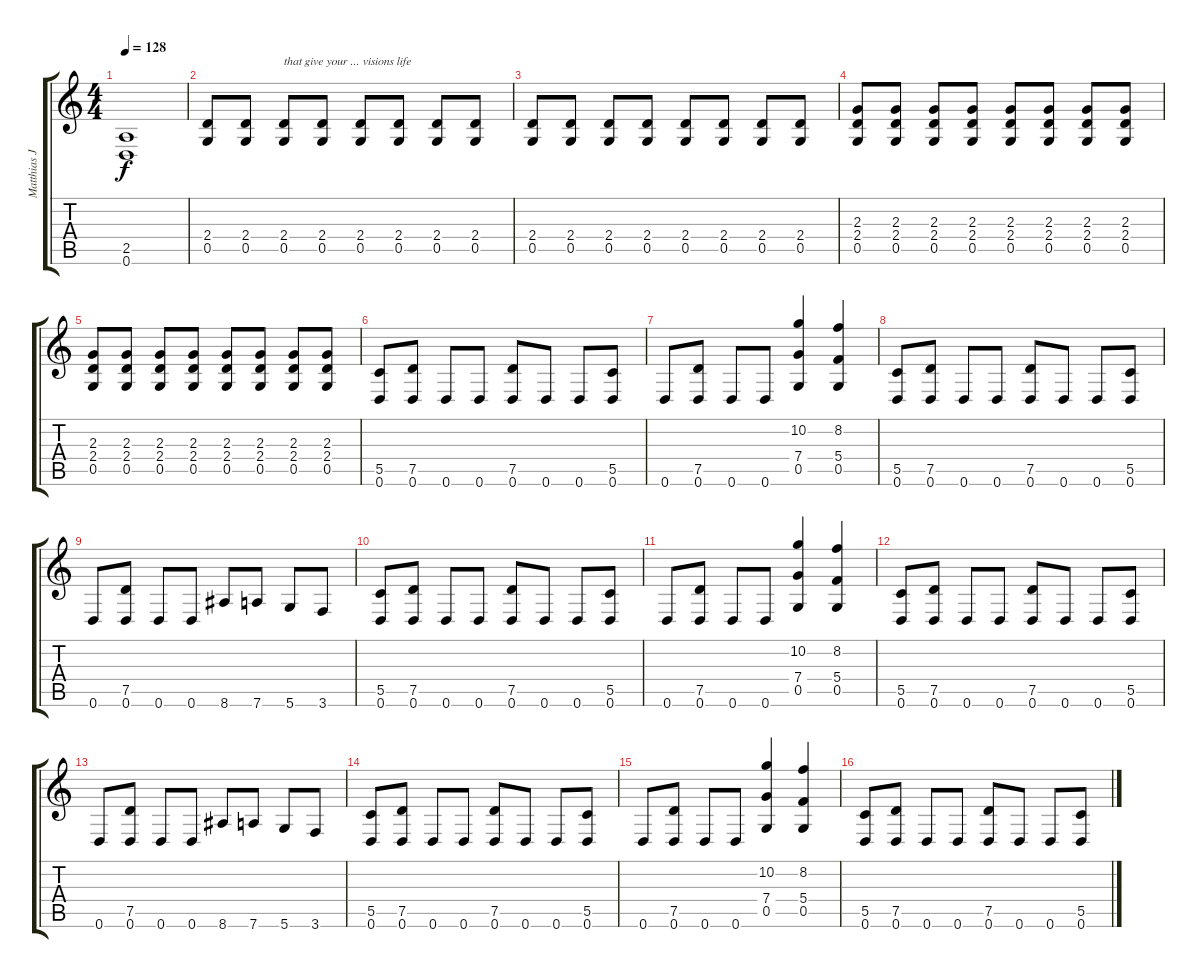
\track ("Matthias Jabs" "Matthias J") {instrument distortionguitar}
\staff {score tabs}
\tuning (D4 A3 F3 C3 G2 D2) {hide}
\ts (4 4)
\tempo 128
\clef g2
\ks c
(2.5{t} 0.6{t}).1{dy f} |
(2.4 0.5).8 (2.4 0.5).8 (2.4 0.5).8{txt "that give your ... visions life"} (2.4 0.5).8 (2.4 0.5).8 (2.4 0.5).8 (2.4 0.5).8 (2.4 0.5).8 |
(2.4 0.5).8 (2.4 0.5).8 (2.4 0.5).8 (2.4 0.5).8 (2.4 0.5).8 (2.4 0.5).8 (2.4 0.5).8 (2.4 0.5).8 |
(2.3 2.4 0.5).8 (2.3 2.4 0.5).8 (2.3 2.4 0.5).8 (2.3 2.4 0.5).8 (2.3 2.4 0.5).8 (2.3 2.4 0.5).8 (2.3 2.4 0.5).8 (2.3 2.4 0.5).8 |
(2.3 2.4 0.5).8 (2.3 2.4 0.5).8 (2.3 2.4 0.5).8 (2.3 2.4 0.5).8 (2.3 2.4 0.5).8 (2.3 2.4 0.5).8 (2.3 2.4 0.5).8 (2.3 2.4 0.5).8 |
(5.5 0.6).8{instrument distortionguitar} (7.5 0.6).8 0.6.8 0.6.8 (7.5 0.6).8 0.6.8 0.6.8 (5.5 0.6).8 |
0.6.8 (7.5 0.6).8 0.6.8 0.6.8 (10.2 7.4 0.5).4 (8.2 5.4 0.5).4 |
(5.5 0.6).8 (7.5 0.6).8 0.6.8 0.6.8 (7.5 0.6).8 0.6.8 0.6.8 (5.5 0.6).8 |
0.6.8 (7.5 0.6).8 0.6.8 0.6.8 8.6.8 7.6.8 5.6.8 3.6.8 |
(5.5 0.6).8{instrument distortionguitar} (7.5 0.6).8 0.6.8 0.6.8 (7.5 0.6).8 0.6.8 0.6.8 (5.5 0.6).8 |
0.6.8 (7.5 0.6).8 0.6.8 0.6.8 (10.2 7.4 0.5).4 (8.2 5.4 0.5).4 |
(5.5 0.6).8 (7.5 0.6).8 0.6.8 0.6.8 (7.5 0.6).8 0.6.8 0.6.8 (5.5 0.6).8 |
0.6.8 (7.5 0.6).8 0.6.8 0.6.8 8.6.8 7.6.8 5.6.8 3.6.8 |
(5.5 0.6).8{instrument distortionguitar} (7.5 0.6).8 0.6.8 0.6.8 (7.5 0.6).8 0.6.8 0.6.8 (5.5 0.6).8 |
0.6.8 (7.5 0.6).8 0.6.8 0.6.8 (10.2 7.4 0.5).4 (8.2 5.4 0.5).4 |
(5.5 0.6).8 (7.5 0.6).8 0.6.8 0.6.8 (7.5 0.6).8 0.6.8 0.6.8 (5.5 0.6).8
